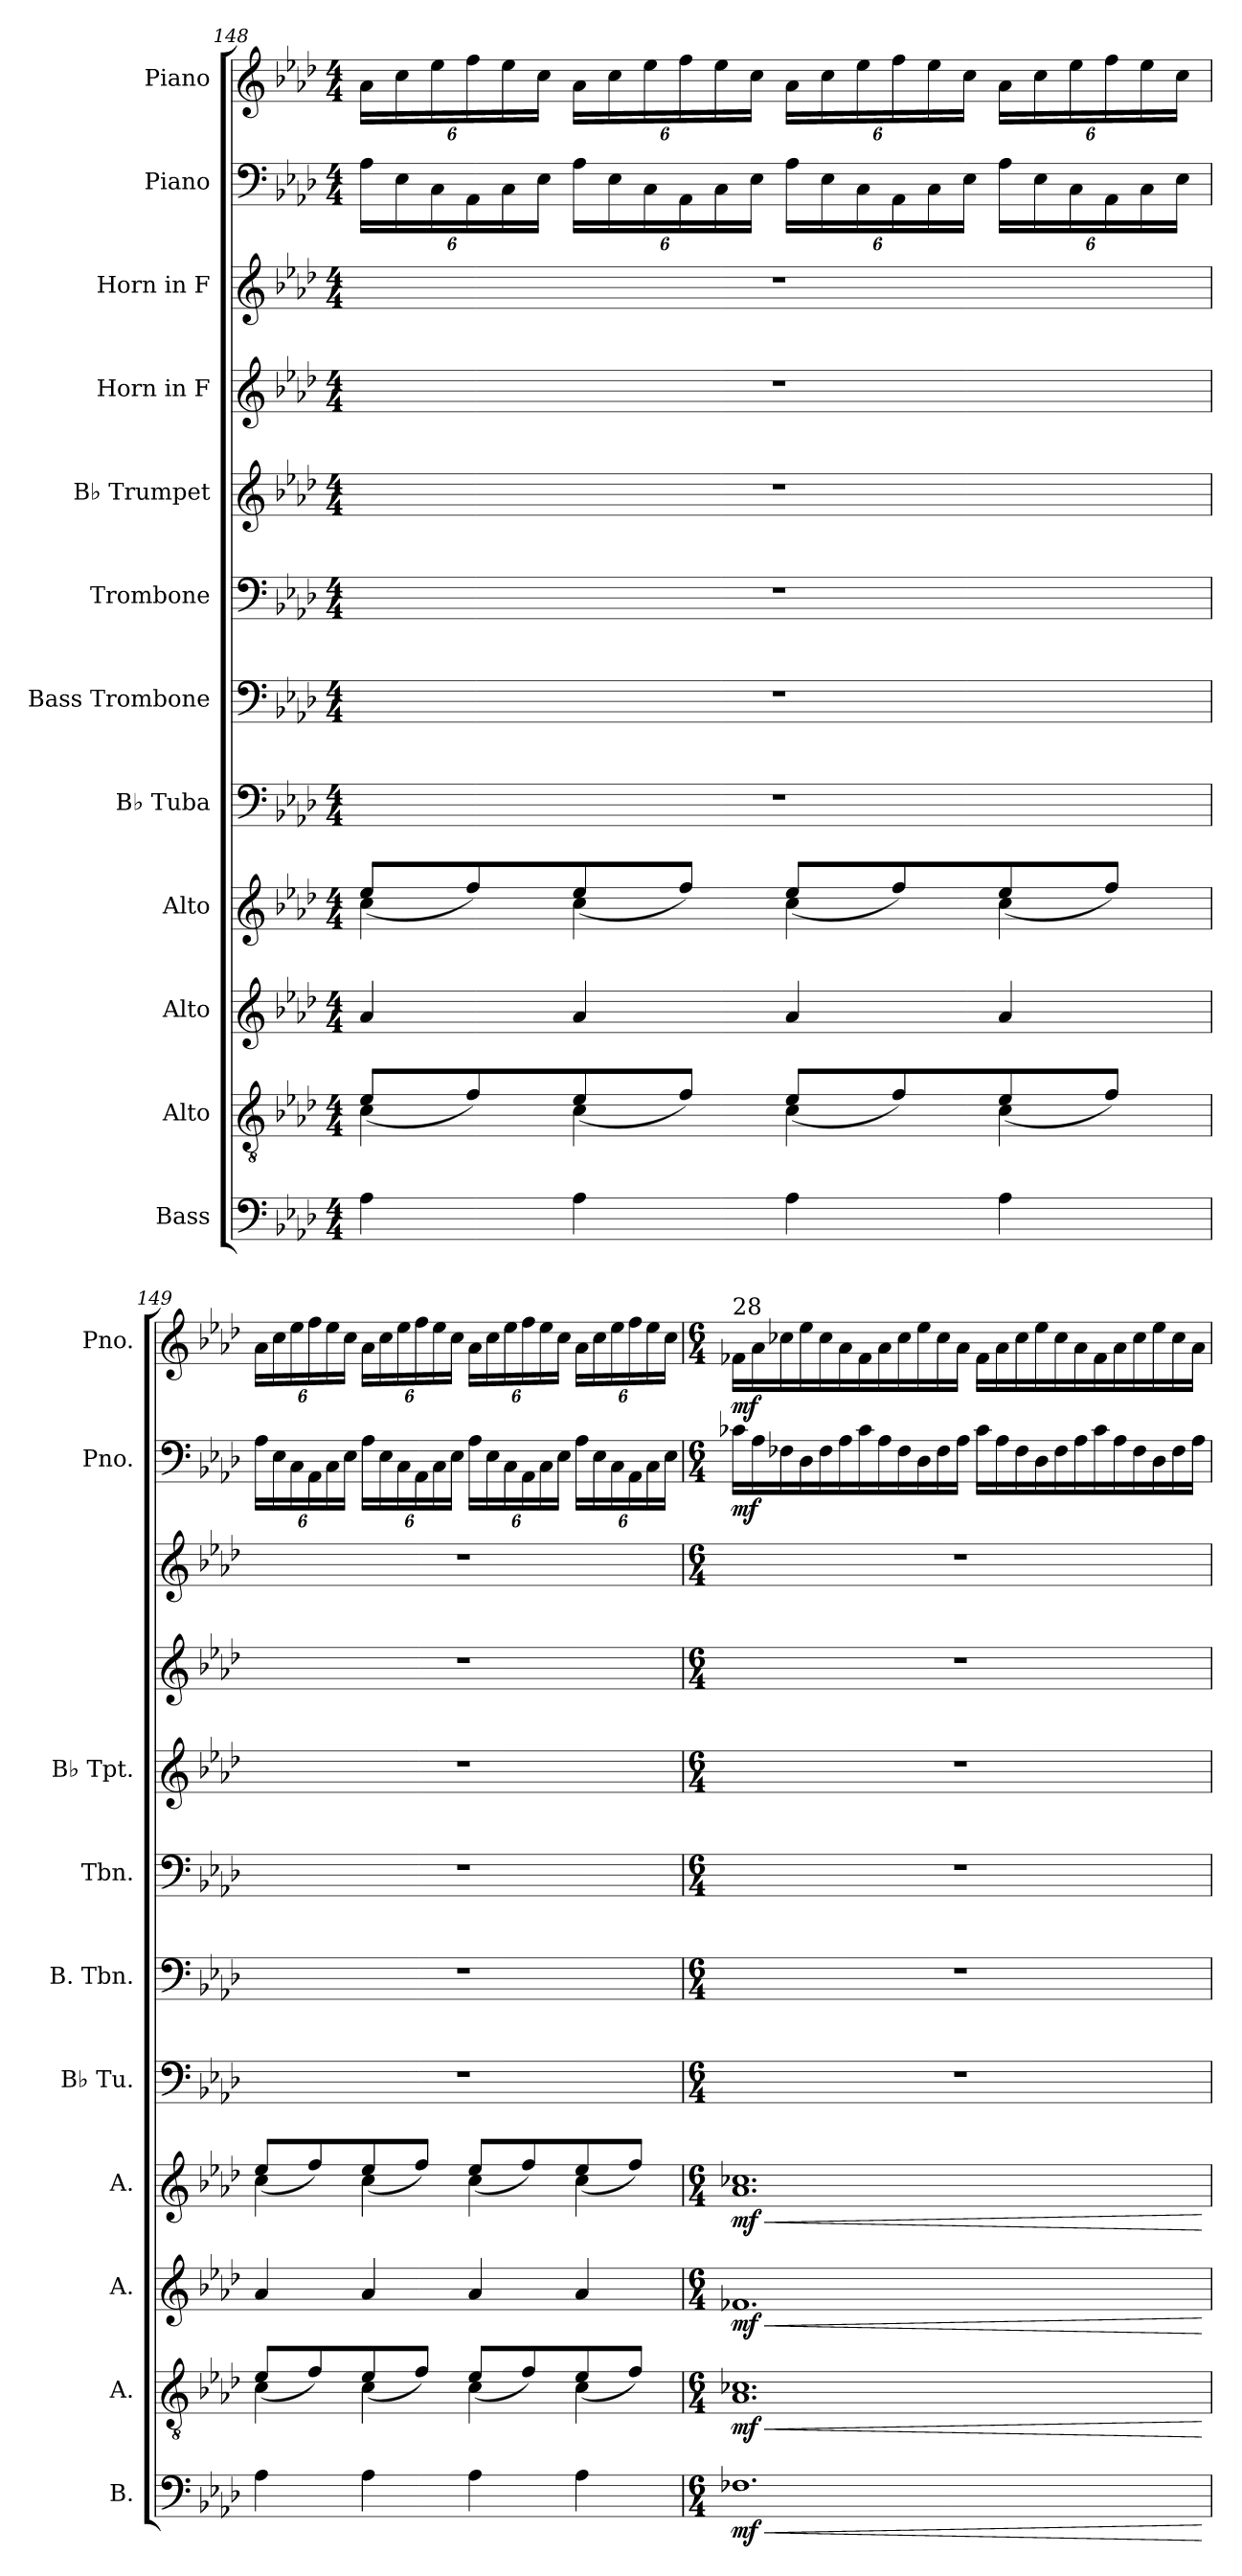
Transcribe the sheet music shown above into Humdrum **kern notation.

**kern	**dynam	**kern	**dynam	**kern	**dynam	**kern	**dynam	**kern	**kern	**kern	**kern	**kern	**kern	**kern	**dynam	**kern	**dynam
*part12	*part12	*part11	*part11	*part10	*part10	*part9	*part9	*part8	*part7	*part6	*part5	*part4	*part3	*part2	*part2	*part1	*part1
*staff12	*staff12	*staff11	*staff11	*staff10	*staff10	*staff9	*staff9	*staff8	*staff7	*staff6	*staff5	*staff4	*staff3	*staff2	*staff2	*staff1	*staff1
*I"Bass	*	*I"Alto	*	*I"Alto	*	*I"Alto	*	*I"B♭ Tuba	*I"Bass Trombone	*I"Trombone	*I"B♭ Trumpet	*I"Horn in F	*I"Horn in F	*I"Piano	*	*I"Piano	*
*I'B.	*	*I'A.	*	*I'A.	*	*I'A.	*	*I'B♭ Tu.	*I'B. Tbn.	*I'Tbn.	*I'B♭ Tpt.	*	*	*I'Pno.	*	*I'Pno.	*
!!LO:PB:g=z
*clefF4	*	*clefGv2	*	*clefG2	*	*clefG2	*	*clefF4	*clefF4	*clefF4	*clefG2	*clefG2	*clefG2	*clefF4	*	*clefG2	*
*	*	*	*	*	*	*	*	*	*	*	*ITrd1c2	*ITrd4c7	*ITrd4c7	*	*	*	*
*k[b-e-a-d-]	*	*k[b-e-a-d-]	*	*k[b-e-a-d-]	*	*k[b-e-a-d-]	*	*k[b-e-a-d-]	*k[b-e-a-d-]	*k[b-e-a-d-]	*k[b-e-a-d-g-c-]	*k[b-e-a-d-g-]	*k[b-e-a-d-g-]	*k[b-e-a-d-]	*	*k[b-e-a-d-]	*
*M4/4	*	*M4/4	*	*M4/4	*	*M4/4	*	*M4/4	*M4/4	*M4/4	*M4/4	*M4/4	*M4/4	*M4/4	*	*M4/4	*
=148	=148	=148	=148	=148	=148	=148	=148	=148	=148	=148	=148	=148	=148	=148	=148	=148	=148
*	*	*^	*	*	*	*^	*	*	*	*	*	*	*	*	*	*	*
*	*	*	*	*	*	*	*	*	*	*	*	*	*	*	*	*Xbrackettup	*	*Xbrackettup	*
4A-\	.	4c\	(8e-/L	.	4a-/	.	4cc\	(8ee-/L	.	1r	1r	1r	1r	1r	1r	24A-\LL	.	24a-\LL	.
.	.	.	.	.	.	.	.	.	.	.	.	.	.	.	.	24E-\	.	24cc\	.
.	.	.	.	.	.	.	.	.	.	.	.	.	.	.	.	24C\	.	24ee-\	.
.	.	.	8f/)	.	.	.	.	8ff/)	.	.	.	.	.	.	.	24AA-\	.	24ff\	.
.	.	.	.	.	.	.	.	.	.	.	.	.	.	.	.	24C\	.	24ee-\	.
.	.	.	.	.	.	.	.	.	.	.	.	.	.	.	.	24E-\JJ	.	24cc\JJ	.
4A-\	.	4c\	(8e-/	.	4a-/	.	4cc\	(8ee-/	.	.	.	.	.	.	.	24A-\LL	.	24a-\LL	.
.	.	.	.	.	.	.	.	.	.	.	.	.	.	.	.	24E-\	.	24cc\	.
.	.	.	.	.	.	.	.	.	.	.	.	.	.	.	.	24C\	.	24ee-\	.
.	.	.	8f/J)	.	.	.	.	8ff/J)	.	.	.	.	.	.	.	24AA-\	.	24ff\	.
.	.	.	.	.	.	.	.	.	.	.	.	.	.	.	.	24C\	.	24ee-\	.
.	.	.	.	.	.	.	.	.	.	.	.	.	.	.	.	24E-\JJ	.	24cc\JJ	.
4A-\	.	4c\	(8e-/L	.	4a-/	.	4cc\	(8ee-/L	.	.	.	.	.	.	.	24A-\LL	.	24a-\LL	.
.	.	.	.	.	.	.	.	.	.	.	.	.	.	.	.	24E-\	.	24cc\	.
.	.	.	.	.	.	.	.	.	.	.	.	.	.	.	.	24C\	.	24ee-\	.
.	.	.	8f/)	.	.	.	.	8ff/)	.	.	.	.	.	.	.	24AA-\	.	24ff\	.
.	.	.	.	.	.	.	.	.	.	.	.	.	.	.	.	24C\	.	24ee-\	.
.	.	.	.	.	.	.	.	.	.	.	.	.	.	.	.	24E-\JJ	.	24cc\JJ	.
4A-\	.	4c\	(8e-/	.	4a-/	.	4cc\	(8ee-/	.	.	.	.	.	.	.	24A-\LL	.	24a-\LL	.
.	.	.	.	.	.	.	.	.	.	.	.	.	.	.	.	24E-\	.	24cc\	.
.	.	.	.	.	.	.	.	.	.	.	.	.	.	.	.	24C\	.	24ee-\	.
.	.	.	8f/J)	.	.	.	.	8ff/J)	.	.	.	.	.	.	.	24AA-\	.	24ff\	.
.	.	.	.	.	.	.	.	.	.	.	.	.	.	.	.	24C\	.	24ee-\	.
.	.	.	.	.	.	.	.	.	.	.	.	.	.	.	.	24E-\JJ	.	24cc\JJ	.
!!LO:PB:g=z
=149	=149	=149	=149	=149	=149	=149	=149	=149	=149	=149	=149	=149	=149	=149	=149	=149	=149	=149	=149
4A-\	.	4c\	(8e-/L	.	4a-/	.	4cc\	(8ee-/L	.	1r	1r	1r	1r	1r	1r	24A-\LL	.	24a-\LL	.
.	.	.	.	.	.	.	.	.	.	.	.	.	.	.	.	24E-\	.	24cc\	.
.	.	.	.	.	.	.	.	.	.	.	.	.	.	.	.	24C\	.	24ee-\	.
.	.	.	8f/)	.	.	.	.	8ff/)	.	.	.	.	.	.	.	24AA-\	.	24ff\	.
.	.	.	.	.	.	.	.	.	.	.	.	.	.	.	.	24C\	.	24ee-\	.
.	.	.	.	.	.	.	.	.	.	.	.	.	.	.	.	24E-\JJ	.	24cc\JJ	.
4A-\	.	4c\	(8e-/	.	4a-/	.	4cc\	(8ee-/	.	.	.	.	.	.	.	24A-\LL	.	24a-\LL	.
.	.	.	.	.	.	.	.	.	.	.	.	.	.	.	.	24E-\	.	24cc\	.
.	.	.	.	.	.	.	.	.	.	.	.	.	.	.	.	24C\	.	24ee-\	.
.	.	.	8f/J)	.	.	.	.	8ff/J)	.	.	.	.	.	.	.	24AA-\	.	24ff\	.
.	.	.	.	.	.	.	.	.	.	.	.	.	.	.	.	24C\	.	24ee-\	.
.	.	.	.	.	.	.	.	.	.	.	.	.	.	.	.	24E-\JJ	.	24cc\JJ	.
4A-\	.	4c\	(8e-/L	.	4a-/	.	4cc\	(8ee-/L	.	.	.	.	.	.	.	24A-\LL	.	24a-\LL	.
.	.	.	.	.	.	.	.	.	.	.	.	.	.	.	.	24E-\	.	24cc\	.
.	.	.	.	.	.	.	.	.	.	.	.	.	.	.	.	24C\	.	24ee-\	.
.	.	.	8f/)	.	.	.	.	8ff/)	.	.	.	.	.	.	.	24AA-\	.	24ff\	.
.	.	.	.	.	.	.	.	.	.	.	.	.	.	.	.	24C\	.	24ee-\	.
.	.	.	.	.	.	.	.	.	.	.	.	.	.	.	.	24E-\JJ	.	24cc\JJ	.
4A-\	.	4c\	(8e-/	.	4a-/	.	4cc\	(8ee-/	.	.	.	.	.	.	.	24A-\LL	.	24a-\LL	.
.	.	.	.	.	.	.	.	.	.	.	.	.	.	.	.	24E-\	.	24cc\	.
.	.	.	.	.	.	.	.	.	.	.	.	.	.	.	.	24C\	.	24ee-\	.
.	.	.	8f/J)	.	.	.	.	8ff/J)	.	.	.	.	.	.	.	24AA-\	.	24ff\	.
.	.	.	.	.	.	.	.	.	.	.	.	.	.	.	.	24C\	.	24ee-\	.
.	.	.	.	.	.	.	.	.	.	.	.	.	.	.	.	24E-\JJ	.	24cc\JJ	.
*	*	*v	*v	*	*	*	*v	*v	*	*	*	*	*	*	*	*	*	*	*
!!LO:PB:g=z
=150	=150	=150	=150	=150	=150	=150	=150	=150	=150	=150	=150	=150	=150	=150	=150	=150	=150
*M6/4	*	*M6/4	*	*M6/4	*	*M6/4	*	*M6/4	*M6/4	*M6/4	*M6/4	*M6/4	*M6/4	*M6/4	*	*M6/4	*
!	!	!	!	!	!	!	!	!	!	!	!	!	!	!	!	!LO:TX:a:t=28	!
!	!LO:HP:b	!	!LO:HP:b	!	!LO:HP:b	!	!LO:HP:b	!	!	!	!	!	!	!	!	!	!
!	!LO:DY:n=1:b	!	!LO:DY:n=1:b	!	!LO:DY:n=1:b	!	!LO:DY:n=1:b	!	!	!	!	!	!	!	!LO:DY:b	!	!LO:DY:b
1.F-X	< mf	1.A- 1.c-X	< mf	1.f-X	< mf	1.a- 1.cc-X	< mf	1.r	1.r	1.r	1.r	1.r	1.r	16c-X\LL	mf	16f-X\LL	mf
.	.	.	.	.	.	.	.	.	.	.	.	.	.	16A-\	.	16a-\	.
.	.	.	.	.	.	.	.	.	.	.	.	.	.	16F-X\	.	16cc-X\	.
.	.	.	.	.	.	.	.	.	.	.	.	.	.	16D-\	.	16ee-\	.
.	.	.	.	.	.	.	.	.	.	.	.	.	.	16F-\	.	16cc-\	.
.	.	.	.	.	.	.	.	.	.	.	.	.	.	16A-\	.	16a-\	.
.	.	.	.	.	.	.	.	.	.	.	.	.	.	16c-\	.	16f-\	.
.	.	.	.	.	.	.	.	.	.	.	.	.	.	16A-\	.	16a-\	.
.	.	.	.	.	.	.	.	.	.	.	.	.	.	16F-\	.	16cc-\	.
.	.	.	.	.	.	.	.	.	.	.	.	.	.	16D-\	.	16ee-\	.
.	.	.	.	.	.	.	.	.	.	.	.	.	.	16F-\	.	16cc-\	.
.	.	.	.	.	.	.	.	.	.	.	.	.	.	16A-\JJ	.	16a-\JJ	.
.	.	.	.	.	.	.	.	.	.	.	.	.	.	16c-\LL	.	16f-\LL	.
.	.	.	.	.	.	.	.	.	.	.	.	.	.	16A-\	.	16a-\	.
.	.	.	.	.	.	.	.	.	.	.	.	.	.	16F-\	.	16cc-\	.
.	.	.	.	.	.	.	.	.	.	.	.	.	.	16D-\	.	16ee-\	.
.	.	.	.	.	.	.	.	.	.	.	.	.	.	16F-\	.	16cc-\	.
.	.	.	.	.	.	.	.	.	.	.	.	.	.	16A-\	.	16a-\	.
.	.	.	.	.	.	.	.	.	.	.	.	.	.	16c-\	.	16f-\	.
.	.	.	.	.	.	.	.	.	.	.	.	.	.	16A-\	.	16a-\	.
.	.	.	.	.	.	.	.	.	.	.	.	.	.	16F-\	.	16cc-\	.
.	.	.	.	.	.	.	.	.	.	.	.	.	.	16D-\	.	16ee-\	.
.	.	.	.	.	.	.	.	.	.	.	.	.	.	16F-\	.	16cc-\	.
.	.	.	.	.	.	.	.	.	.	.	.	.	.	16A-\JJ	.	16a-\JJ	.
.	[	.	[	.	[	.	[	.	.	.	.	.	.	.	.	.	.
=	=	=	=	=	=	=	=	=	=	=	=	=	=	=	=	=	=
*-	*-	*-	*-	*-	*-	*-	*-	*-	*-	*-	*-	*-	*-	*-	*-	*-	*-
